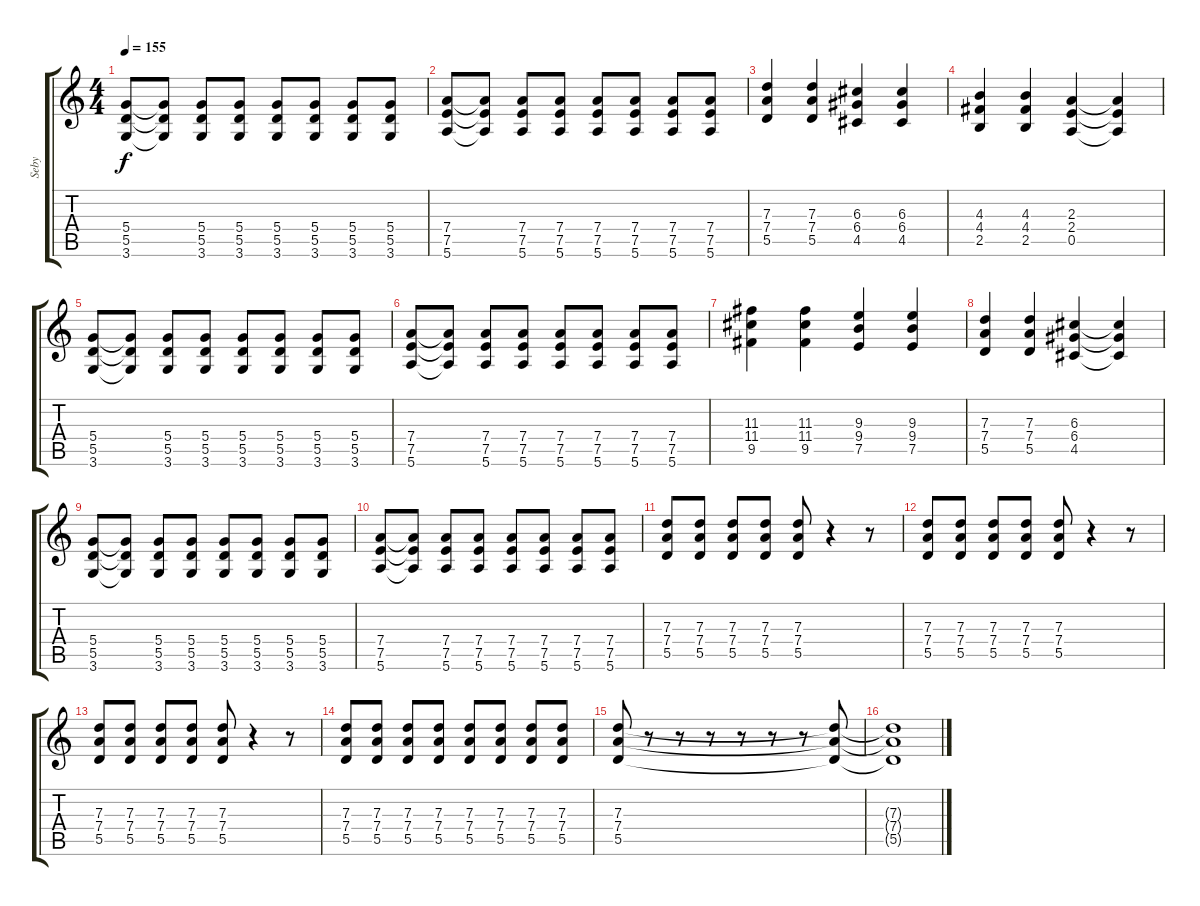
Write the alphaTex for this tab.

\track ("Seby" "Seby") {instrument distortionguitar}
\staff {score tabs}
\tuning (E4 B3 G3 D3 A2 E2) {hide}
\ts (4 4)
\tempo 155
\clef g2
\ks c
(5.4 5.5 3.6).8{dy f} (5.4{t} 5.5{t} 3.6{t}).8 (5.4 5.5 3.6).8 (5.4 5.5 3.6).8 (5.4 5.5 3.6).8 (5.4 5.5 3.6).8 (5.4 5.5 3.6).8 (5.4 5.5 3.6).8 |
(7.4 7.5 5.6).8 (7.4{t} 7.5{t} 5.6{t}).8 (7.4 7.5 5.6).8 (7.4 7.5 5.6).8 (7.4 7.5 5.6).8 (7.4 7.5 5.6).8 (7.4 7.5 5.6).8 (7.4 7.5 5.6).8 |
(7.3 7.4 5.5).4 (7.3 7.4 5.5).4 (6.3 6.4 4.5).4 (6.3 6.4 4.5).4 |
(4.3 4.4 2.5).4 (4.3 4.4 2.5).4 (2.3 2.4 0.5).4 (2.3{t} 2.4{t} 0.5{t}).4 |
(5.4 5.5 3.6).8 (5.4{t} 5.5{t} 3.6{t}).8 (5.4 5.5 3.6).8 (5.4 5.5 3.6).8 (5.4 5.5 3.6).8 (5.4 5.5 3.6).8 (5.4 5.5 3.6).8 (5.4 5.5 3.6).8 |
(7.4 7.5 5.6).8 (7.4{t} 7.5{t} 5.6{t}).8 (7.4 7.5 5.6).8 (7.4 7.5 5.6).8 (7.4 7.5 5.6).8 (7.4 7.5 5.6).8 (7.4 7.5 5.6).8 (7.4 7.5 5.6).8 |
(11.3 11.4 9.5).4 (11.3 11.4 9.5).4 (9.3 9.4 7.5).4 (9.3 9.4 7.5).4 |
(7.3 7.4 5.5).4 (7.3 7.4 5.5).4 (6.3 6.4 4.5).4 (6.3{t} 6.4{t} 4.5{t}).4 |
(5.4 5.5 3.6).8 (5.4{t} 5.5{t} 3.6{t}).8 (5.4 5.5 3.6).8 (5.4 5.5 3.6).8 (5.4 5.5 3.6).8 (5.4 5.5 3.6).8 (5.4 5.5 3.6).8 (5.4 5.5 3.6).8 |
(7.4 7.5 5.6).8 (7.4{t} 7.5{t} 5.6{t}).8 (7.4 7.5 5.6).8 (7.4 7.5 5.6).8 (7.4 7.5 5.6).8 (7.4 7.5 5.6).8 (7.4 7.5 5.6).8 (7.4 7.5 5.6).8 |
(7.3 7.4 5.5).8 (7.3 7.4 5.5).8 (7.3 7.4 5.5).8 (7.3 7.4 5.5).8 (7.3 7.4 5.5).8 r.4 r.8 |
(7.3 7.4 5.5).8 (7.3 7.4 5.5).8 (7.3 7.4 5.5).8 (7.3 7.4 5.5).8 (7.3 7.4 5.5).8 r.4 r.8 |
(7.3 7.4 5.5).8 (7.3 7.4 5.5).8 (7.3 7.4 5.5).8 (7.3 7.4 5.5).8 (7.3 7.4 5.5).8 r.4 r.8 |
(7.3 7.4 5.5).8 (7.3 7.4 5.5).8 (7.3 7.4 5.5).8 (7.3 7.4 5.5).8 (7.3 7.4 5.5).8 (7.3 7.4 5.5).8 (7.3 7.4 5.5).8 (7.3 7.4 5.5).8 |
(7.3 7.4 5.5).8 r.8 r.8 r.8 r.8 r.8{volume 13} r.8{volume 7} (7.3{t} 7.4{t} 5.5{t}).8 |
(7.3{t} 7.4{t} 5.5{t}).1
